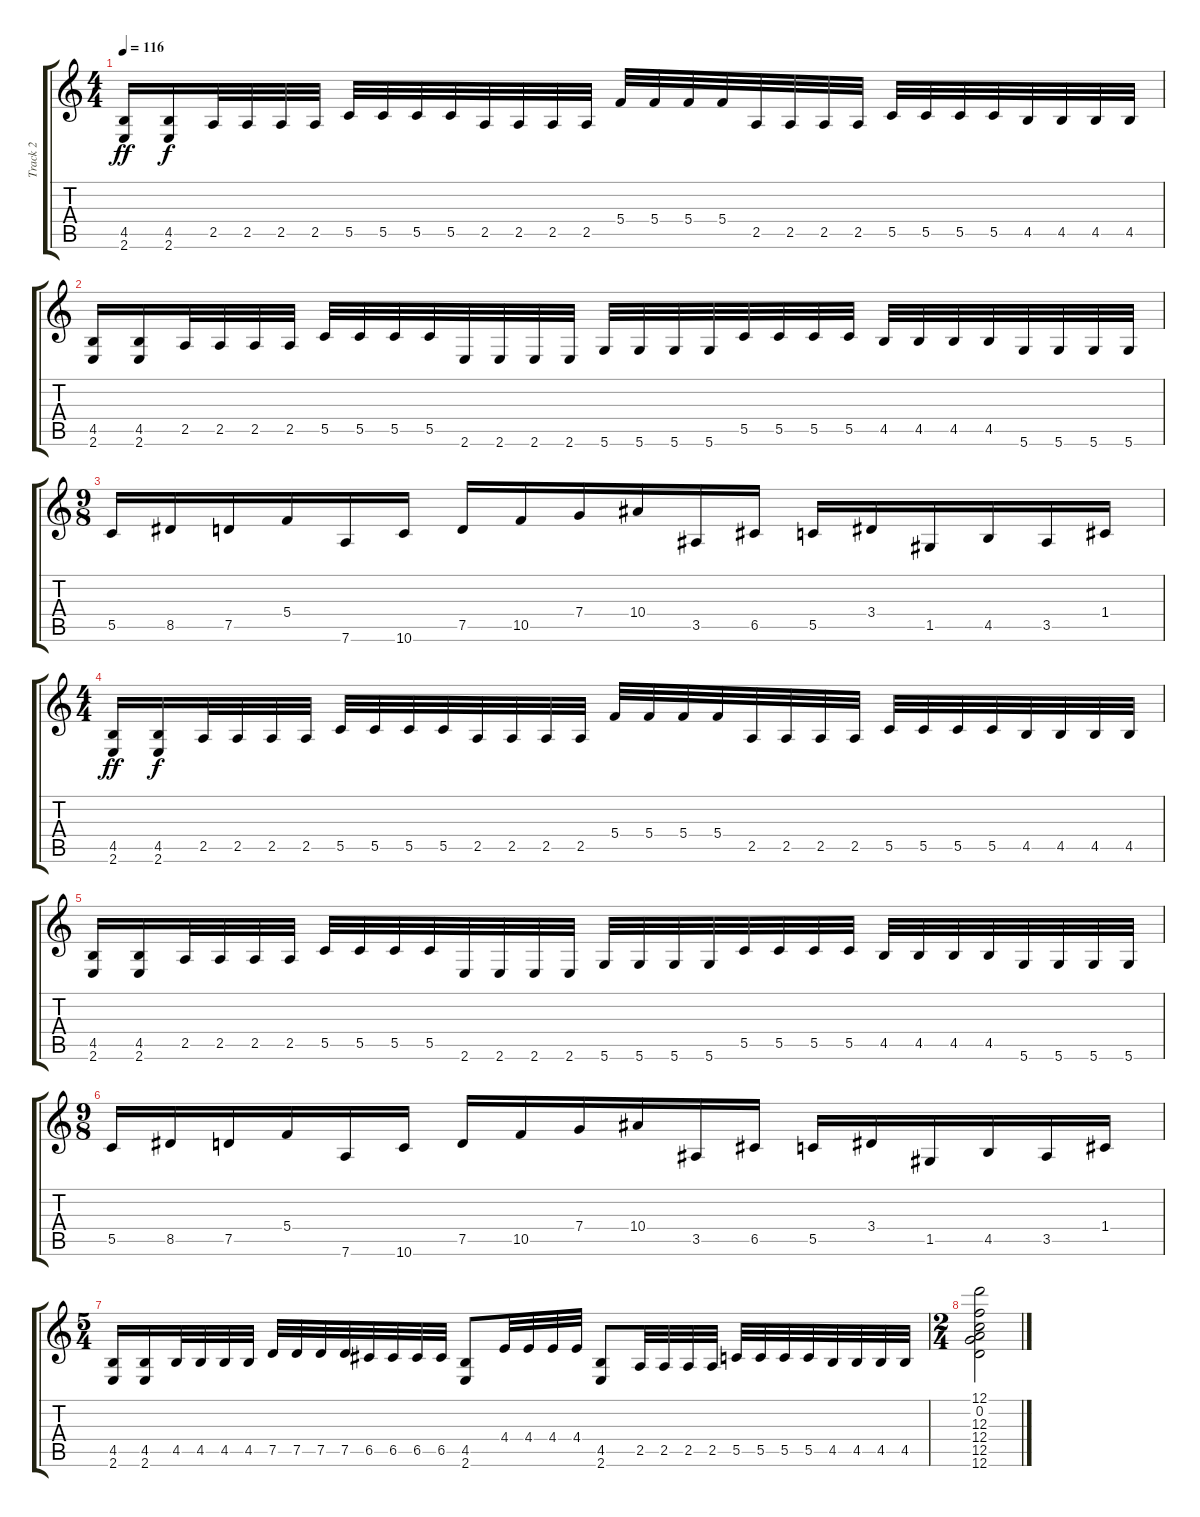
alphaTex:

\track ("Track 2" "Track 2") {instrument overdrivenguitar}
\staff {score tabs}
\tuning (D4 A3 F3 C3 G2 D2) {hide}
\ts (4 4)
\tempo 116
\clef g2
\ks c
(4.5 2.6).16{dy ff} (4.5 2.6).16{dy f} 2.5.32 2.5.32 2.5.32 2.5.32 5.5.32 5.5.32 5.5.32 5.5.32 2.5.32 2.5.32 2.5.32 2.5.32 5.4.32 5.4.32 5.4.32 5.4.32 2.5.32 2.5.32 2.5.32 2.5.32 5.5.32 5.5.32 5.5.32 5.5.32 4.5.32 4.5.32 4.5.32 4.5.32 |
(4.5 2.6).16 (4.5 2.6).16 2.5.32 2.5.32 2.5.32 2.5.32 5.5.32 5.5.32 5.5.32 5.5.32 2.6.32 2.6.32 2.6.32 2.6.32 5.6.32 5.6.32 5.6.32 5.6.32 5.5.32 5.5.32 5.5.32 5.5.32 4.5.32 4.5.32 4.5.32 4.5.32 5.6.32 5.6.32 5.6.32 5.6.32 |
\ts (9 8)
5.5.16 8.5.16 7.5.16 5.4.16 7.6.16 10.6.16 7.5.16 10.5.16 7.4.16 10.4.16 3.5.16 6.5.16 5.5.16 3.4.16 1.5.16 4.5.16 3.5.16 1.4.16 |
\ts (4 4)
(4.5 2.6).16{dy ff} (4.5 2.6).16{dy f} 2.5.32 2.5.32 2.5.32 2.5.32 5.5.32 5.5.32 5.5.32 5.5.32 2.5.32 2.5.32 2.5.32 2.5.32 5.4.32 5.4.32 5.4.32 5.4.32 2.5.32 2.5.32 2.5.32 2.5.32 5.5.32 5.5.32 5.5.32 5.5.32 4.5.32 4.5.32 4.5.32 4.5.32 |
(4.5 2.6).16 (4.5 2.6).16 2.5.32 2.5.32 2.5.32 2.5.32 5.5.32 5.5.32 5.5.32 5.5.32 2.6.32 2.6.32 2.6.32 2.6.32 5.6.32 5.6.32 5.6.32 5.6.32 5.5.32 5.5.32 5.5.32 5.5.32 4.5.32 4.5.32 4.5.32 4.5.32 5.6.32 5.6.32 5.6.32 5.6.32 |
\ts (9 8)
5.5.16 8.5.16 7.5.16 5.4.16 7.6.16 10.6.16 7.5.16 10.5.16 7.4.16 10.4.16 3.5.16 6.5.16 5.5.16 3.4.16 1.5.16 4.5.16 3.5.16 1.4.16 |
\ts (5 4)
(4.5 2.6).16 (4.5 2.6).16 4.5.32 4.5.32 4.5.32 4.5.32 7.5.32 7.5.32 7.5.32 7.5.32 6.5.32 6.5.32 6.5.32 6.5.32 (4.5 2.6).8 4.4.32 4.4.32 4.4.32 4.4.32 (4.5 2.6).8 2.5.32 2.5.32 2.5.32 2.5.32 5.5.32 5.5.32 5.5.32 5.5.32 4.5.32 4.5.32 4.5.32 4.5.32 |
\ts (2 4)
(12.1 0.2 12.3 12.4 12.5 12.6).2{balance 8 instrument reversecymbal}
